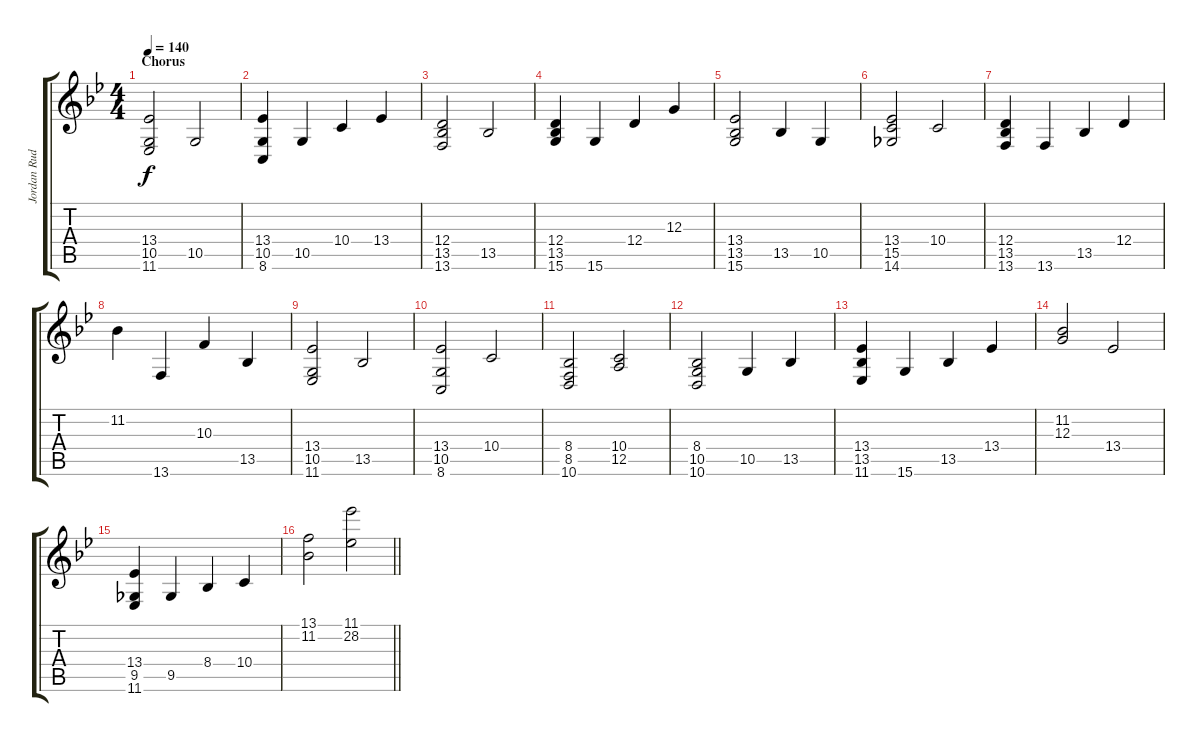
\track ("Jordan Rudess" "Jordan Rud") {instrument brightacousticpiano}
\staff {score tabs}
\tuning (E4 B3 G3 D3 A2 E2) {hide}
\ts (4 4)
\section ("" "Chorus")
\tempo 140
\clef g2
\ks bb
(13.4 10.5 11.6).2{dy f volume 13} 10.5.2 |
(13.4 10.5 8.6).4 10.5.4 10.4.4 13.4.4 |
(12.4 13.5 13.6).2 13.5.2 |
(12.4 13.5 15.6).4 15.6.4 12.4.4 12.3.4 |
(13.4 13.5 15.6).2 13.5.4 10.5.4 |
(13.4 15.5 14.6).2 10.4.2 |
(12.4 13.5 13.6).4 13.6.4 13.5.4 12.4.4 |
11.2.4 13.6.4 10.3.4 13.5.4 |
(13.4 10.5 11.6).2 13.5.2 |
(13.4 10.5 8.6).2 10.4.2 |
(8.4 8.5 10.6).2 (10.4 12.5).2 |
(8.4 10.5 10.6).2 10.5.4 13.5.4 |
(13.4 13.5 11.6).4 15.6.4 13.5.4 13.4.4 |
(11.2 12.3).2 13.4.2 |
(13.4 9.5 11.6).4 9.5.4 8.4.4 10.4.4 |
\barLineRight lightlight
(13.1 11.2).2{volume 16} (11.1 28.2).2
